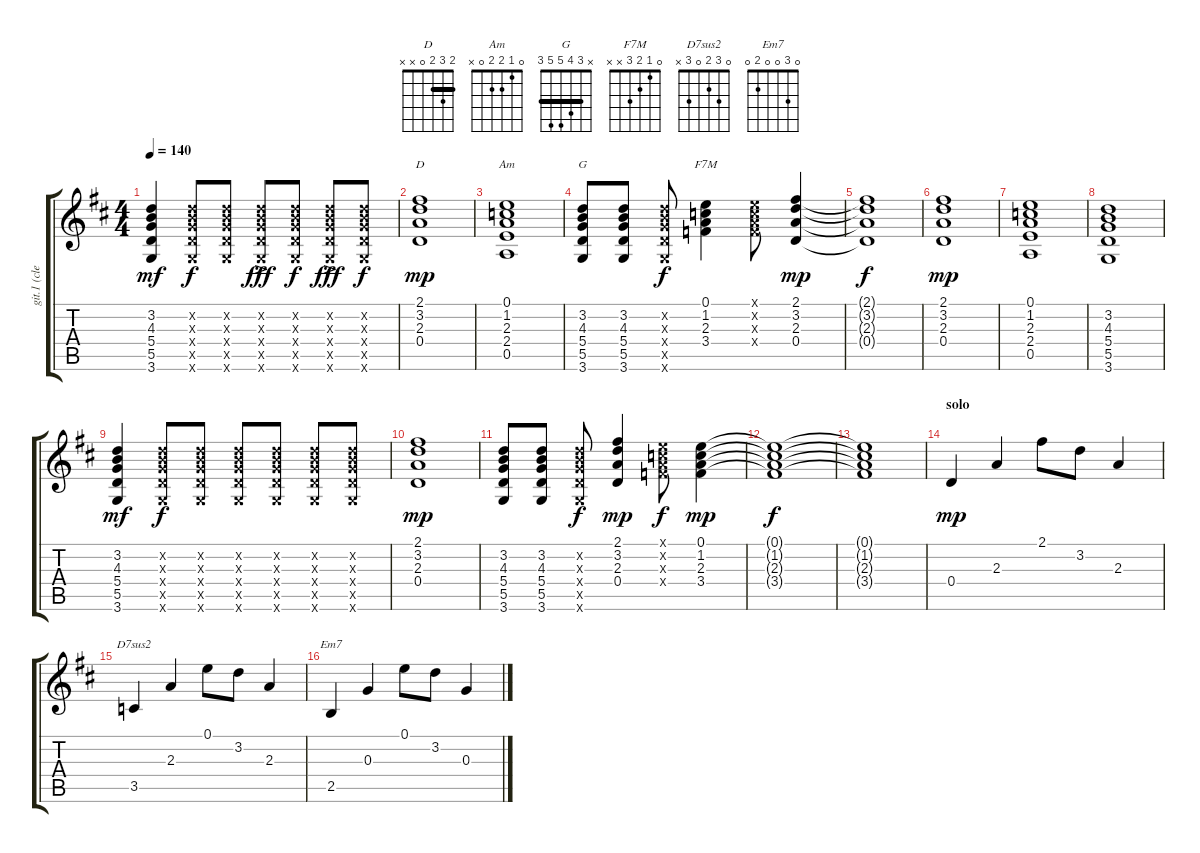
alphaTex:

\track ("git.1 (clean)" "git.1 (cle") {instrument electricguitarjazz}
\staff {score tabs}
\tuning (E4 B3 G3 D3 A2 E2) {hide}
\chord ("D" 2 3 2 0 x x) {barre 2}
\chord ("Am" 0 1 2 2 0 x)
\chord ("G" x 3 4 5 5 3) {barre 3}
\chord ("F7M" 0 1 2 3 x x)
\chord ("D7sus2" 0 3 2 0 3 x)
\chord ("Em7" 0 3 0 0 2 0)
\ts (4 4)
\tempo 140
\clef g2
\ks d
(3.2 4.3 5.4 5.5 3.6).4{dy mf} (3.2{x} 4.3{x} 5.4{x} 5.5{x} 3.6{x}).8{dy f} (3.2{x} 4.3{x} 5.4{x} 5.5{x} 3.6{x}).8 (3.2{ac x} 4.3{x} 5.4{x} 5.5{x} 3.6{ac x}).8{dy fff} (3.2{x} 4.3{x} 5.4{x} 5.5{x} 3.6{x}).8{dy f} (3.2{x} 4.3{x} 5.4{x} 5.5{x} 3.6{ac x}).8{dy fff} (3.2{x} 4.3{x} 5.4{x} 5.5{x} 3.6{x}).8{dy f} |
(2.1 3.2 2.3 0.4).1{ch "D" dy mp} |
(0.1 1.2 2.3 2.4 0.5).1{ch "Am"} |
(3.2 4.3 5.4 5.5 3.6).8{ch "G"} (3.2 4.3 5.4 5.5 3.6).8 (3.2{x} 4.3{x} 5.4{x} 5.5{x} 3.6{x}).8{dy f} (0.1 1.2 2.3 3.4).4{ch "F7M"} (0.1{x} 1.2{x} 2.3{x} 3.4{x}).8 (2.1 3.2 2.3 0.4).4{dy mp} |
(2.1{t} 3.2{t} 2.3{t} 0.4{t}).1{dy f} |
(2.1 3.2 2.3 0.4).1{dy mp} |
(0.1 1.2 2.3 2.4 0.5).1 |
(3.2 4.3 5.4 5.5 3.6).1 |
(3.2 4.3 5.4 5.5 3.6).4{dy mf} (3.2{x} 4.3{x} 5.4{x} 5.5{x} 3.6{x}).8{dy f} (3.2{x} 4.3{x} 5.4{x} 5.5{x} 3.6{x}).8 (3.2{x} 4.3{x} 5.4{x} 5.5{x} 3.6{x}).8 (3.2{x} 4.3{x} 5.4{x} 5.5{x} 3.6{x}).8 (3.2{x} 4.3{x} 5.4{x} 5.5{x} 3.6{x}).8 (3.2{x} 4.3{x} 5.4{x} 5.5{x} 3.6{x}).8 |
(2.1 3.2 2.3 0.4).1{dy mp} |
(3.2 4.3 5.4 5.5 3.6).8 (3.2 4.3 5.4 5.5 3.6).8 (3.2{x} 4.3{x} 5.4{x} 5.5{x} 3.6{x}).8{dy f} (2.1 3.2 2.3 0.4).4{dy mp} (0.1{x} 1.2{x} 2.3{x} 3.4{x}).8{dy f} (0.1 1.2 2.3 3.4).4{dy mp} |
(0.1{t} 1.2{t} 2.3{t} 3.4{t}).1{dy f} |
(0.1{t} 1.2{t} 2.3{t} 3.4{t}).1 |
\section ("" "solo")
0.4.4{dy mp} 2.3.4 2.1.8 3.2.8 2.3.4 |
3.5.4{ch "D7sus2"} 2.3.4 0.1.8 3.2.8 2.3.4 |
2.5.4{ch "Em7"} 0.3.4 0.1.8 3.2.8 0.3.4
